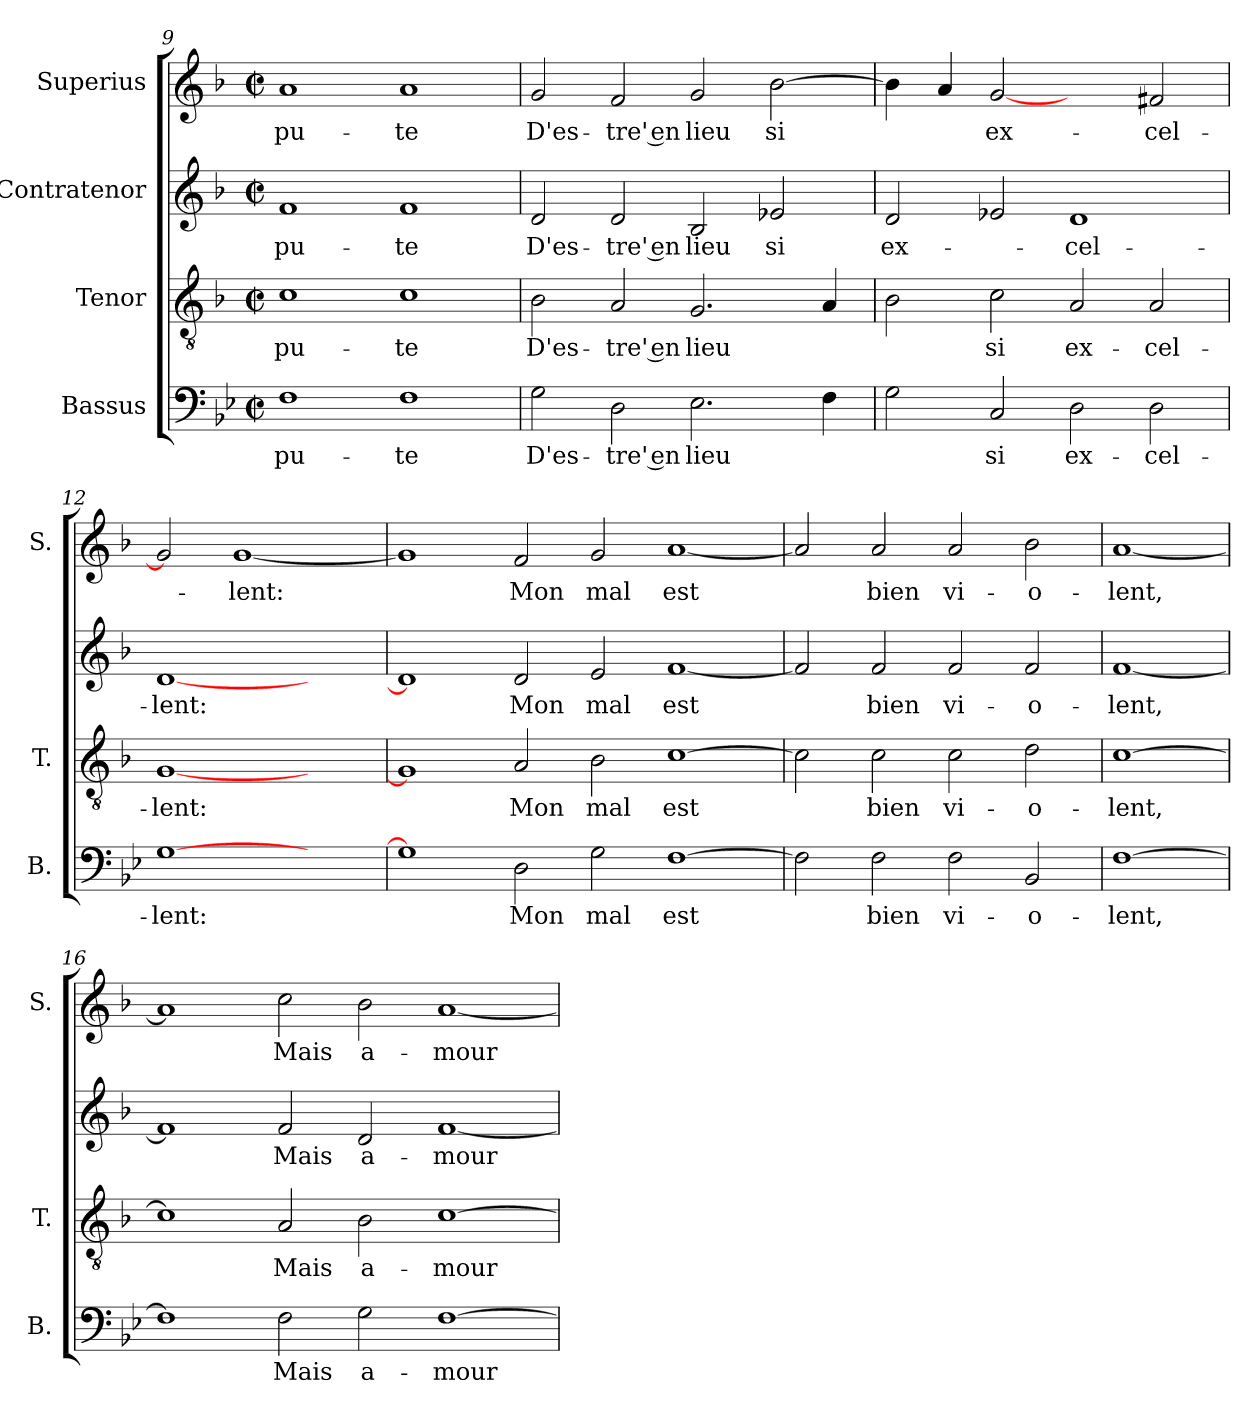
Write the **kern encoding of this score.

**kern	**text	**kern	**text	**kern	**text	**kern	**text
*part4	*part4	*part3	*part3	*part2	*part2	*part1	*part1
*staff4	*staff4	*staff3	*staff3	*staff2	*staff2	*staff1	*staff1
*I"Bassus	*	*I"Tenor	*	*I"Contratenor	*	*I"Superius	*
*I'B.	*	*I'T.	*	*	*	*I'S.	*
*clefF4	*	*clefGv2	*	*clefG2	*	*clefG2	*
*k[b-e-]	*	*k[b-]	*	*k[b-]	*	*k[b-]	*
*B-:	*	*F:	*	*F:	*	*F:	*
*M2/2	*	*M2/2	*	*M2/2	*	*M2/2	*
*met(c|)	*	*met(c|)	*	*met(c|)	*	*met(c|)	*
=9	=9	=9	=9	=9	=9	=9	=9
1F\	-pu-	1c\	-pu-	1f/	-pu-	1a/	-pu-
1F\	-te	1c\	-te	1f/	-te	1a/	-te
=10	=10	=10	=10	=10	=10	=10	=10
2G\	D'es-	2B-\	D'es-	2d/	D'es-	2g/	D'es-
2D\	-tre' en	2A/	-tre' en	2d/	-tre' en	2f/	-tre' en
2.E-\	lieu	2.G/	lieu	2B-/	lieu	2g/	lieu
.	.	.	.	2e-X/	si	[2b-\	si
4F\	.	4A/	.	.	.	.	.
=11	=11	=11	=11	=11	=11	=11	=11
2G\	.	2B-\	.	2d/	ex-	4b-\]	.
.	.	.	.	.	.	4a/	.
2C/	si	2c\	si	2e-X/	.	[2g/	ex-
2D\	ex-	2A/	ex-	1d/	-cel-	2ryy	.
2D\	-cel-	2A/	-cel-	.	.	2f#X/	-cel-
=12	=12	=12	=12	=12	=12	=12	=12
[1G\	-lent:	[1G/	-lent:	[1d/	-lent:	2g/]	.
.	.	.	.	.	.	[1g/	-lent:
2ryy	.	2ryy	.	2ryy	.	.	.
!!LO:LB:g=z
=13	=13	=13	=13	=13	=13	=13	=13
1G\]	.	1G/]	.	1d/]	.	1g/]	.
2D\	Mon	2A/	Mon	2d/	Mon	2f/	Mon
2G\	mal	2B-\	mal	2e/	mal	2g/	mal
[1F\	est	[1c\	est	[1f/	est	[1a/	est
=14	=14	=14	=14	=14	=14	=14	=14
2F\]	.	2c\]	.	2f/]	.	2a/]	.
2F\	bien	2c\	bien	2f/	bien	2a/	bien
2F\	vi-	2c\	vi-	2f/	vi-	2a/	vi-
2BB-/	-o-	2d\	-o-	2f/	-o-	2b-\	-o-
=15	=15	=15	=15	=15	=15	=15	=15
[1F\	-lent,	[1c\	-lent,	[1f/	-lent,	[1a/	-lent,
=16	=16	=16	=16	=16	=16	=16	=16
1F\]	.	1c\]	.	1f/]	.	1a/]	.
2F\	Mais	2A/	Mais	2f/	Mais	2cc\	Mais
2G\	a-	2B-\	a-	2d/	a-	2b-\	a-
[1F\	-mour	[1c\	-mour	[1f/	-mour	[1a/	-mour
=	=	=	=	=	=	=	=
*-	*-	*-	*-	*-	*-	*-	*-
